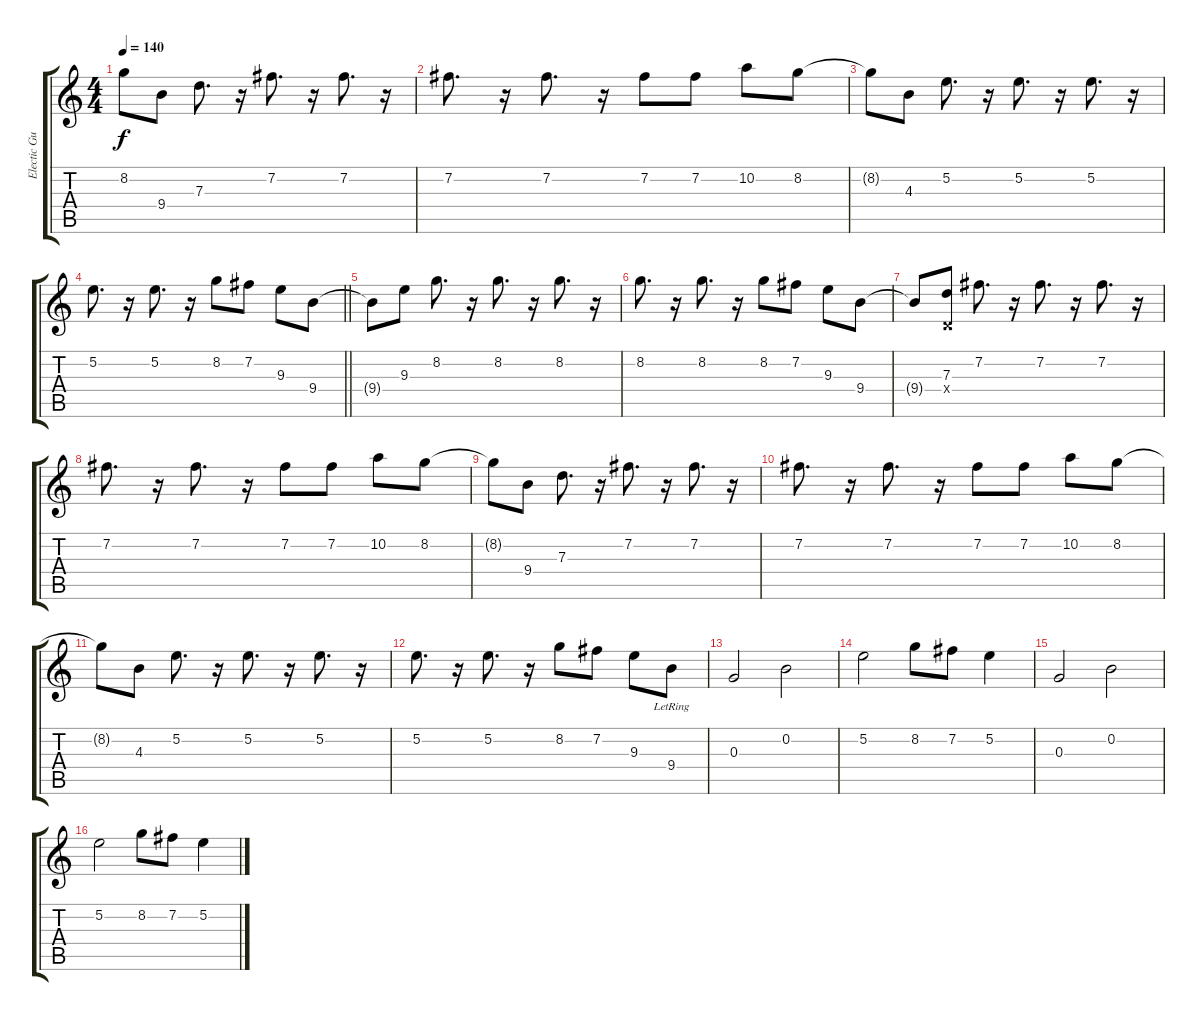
\track ("Electic Guitar" "Electic Gu") {instrument distortionguitar}
\staff {score tabs}
\tuning (E4 B3 G3 D3 A2 E2) {hide}
\ts (4 4)
\tempo 140
\clef g2
\ks c
8.2{t}.8{dy f} 9.4.8 7.3.8{d} r.16 7.2.8{d} r.16 7.2.8{d} r.16 |
7.2.8{d} r.16 7.2.8{d} r.16 7.2.8 7.2.8 10.2.8 8.2.8 |
8.2{t}.8 4.3.8 5.2.8{d} r.16 5.2.8{d} r.16 5.2.8{d} r.16 |
\barLineRight lightlight
5.2.8{d} r.16 5.2.8{d} r.16 8.2.8 7.2.8 9.3.8 9.4.8 |
\section ("" "")
9.4{t}.8 9.3.8 8.2.8{d} r.16 8.2.8{d} r.16 8.2.8{d} r.16 |
8.2.8{d} r.16 8.2.8{d} r.16 8.2.8 7.2.8 9.3.8 9.4.8 |
9.4{t}.8 (7.3 0.4{x}).8 7.2.8{d} r.16 7.2.8{d} r.16 7.2.8{d} r.16 |
7.2.8{d} r.16 7.2.8{d} r.16 7.2.8 7.2.8 10.2.8 8.2.8 |
8.2{t}.8 9.4.8 7.3.8{d} r.16 7.2.8{d} r.16 7.2.8{d} r.16 |
7.2.8{d} r.16 7.2.8{d} r.16 7.2.8 7.2.8 10.2.8 8.2.8 |
8.2{t}.8 4.3.8 5.2.8{d} r.16 5.2.8{d} r.16 5.2.8{d} r.16 |
5.2.8{d} r.16 5.2.8{d} r.16 8.2.8 7.2.8 9.3.8 9.4{lr}.8 |
\section ("" "")
0.3.2{volume 10 balance 6 instrument distortionguitar} 0.2.2 |
5.2.2 8.2.8 7.2.8 5.2.4 |
0.3.2 0.2.2 |
5.2.2 8.2.8 7.2.8 5.2.4
